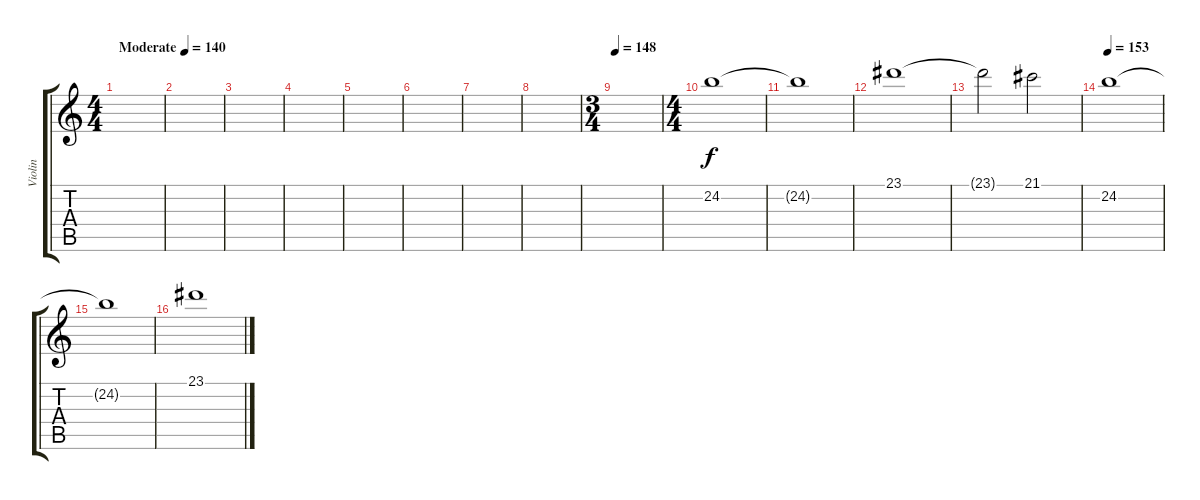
\track ("Violin" "Violin") {instrument stringensemble1}
\staff {score tabs}
\tuning (E4 B3 G3 D3 A2 E2) {hide}
\ts (4 4)
\tempo (140 "Moderate")
\clef g2
\ks c
|
|
|
|
|
|
|
|
\ts (3 4)
\tempo 148
|
\ts (4 4)
24.2.1 |
24.2{t}.1 |
23.1.1 |
23.1{t}.2 21.1.2 |
\tempo 153
24.2.1 |
24.2{t}.1 |
23.1.1
